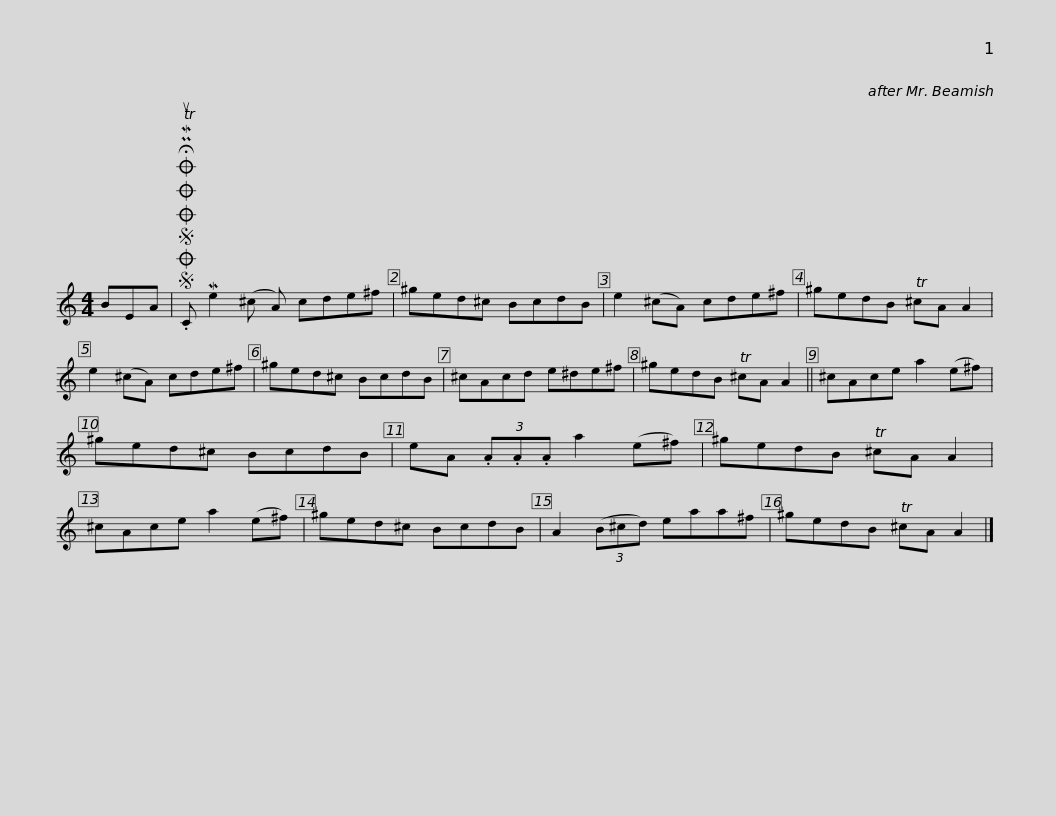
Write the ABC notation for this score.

X:1
L:1/8
M:4/4
I:linebreak $
K:C
V:1 treble
V:1
 BEA |SOSOOO .!fermata!PMTuC Me2 (^c A) cde^f | ^ged^c BcdB | e2 (^cA) cde^f | ^gedB T^cA A2 | %5
 e2 (^cA) cde^f |$ ^ged^c BcdB | ^cAcd e^de^f | ^gedB T^cA A2 || ^cAce a2 (e^f) | %10
 ^ged^c BcdB |$ eA (3.A.A.A a2 (e^f) | ^gedB T^cA A2 | ^cAce a2 (e^f) | ^ged^c BcdB | %15
 A2 (3(B^cd) eaa^f | ^gedB T^cA A2 |] %17
